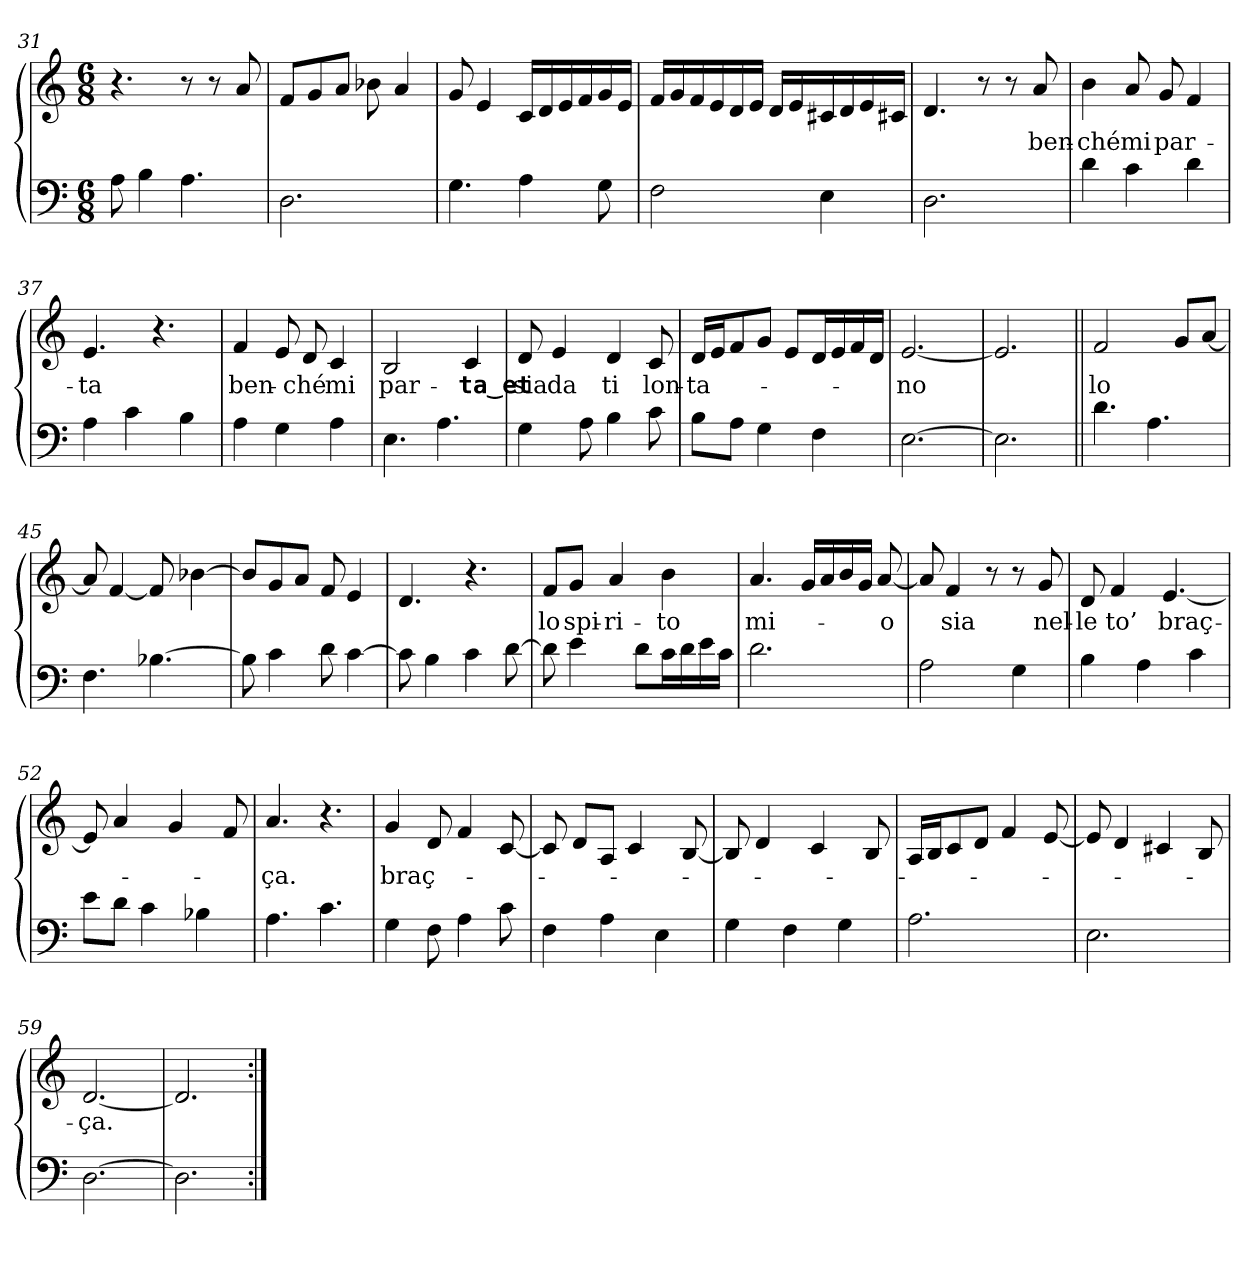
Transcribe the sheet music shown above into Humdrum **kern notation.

**kern	**kern	**text
*part2	*part1	*part1
*staff2	*staff1	*staff1
*clefF4	*clefG2	*
*k[]	*k[]	*
*C:	*C:	*
*M6/8	*M6/8	*
=31	=31	=31
8A\	4.r	.
4B\	.	.
4.A\	8r	.
.	8r	.
.	8a/	.
=32	=32	=32
2.D\	8f/L	.
.	8g/	.
.	8a/J	.
.	8b-X\	.
.	4a/	.
=33	=33	=33
4.G\	8g/	.
.	4e/	.
4A\	16c/LL	.
.	16d/	.
.	16e/	.
.	16f/	.
8G\	16g/	.
.	16e/JJ	.
!!LO:LB:g=z
=34	=34	=34
2F\	16f/LL	.
.	16g/	.
.	16f/	.
.	16e/	.
.	16d/	.
.	16e/JJ	.
.	16d/LL	.
.	16e/	.
4E\	16c#X/	.
.	16d/	.
.	16e/	.
.	16c#X/JJ	.
=35	=35	=35
2.D\	4.d/	.
.	8r	.
.	8r	.
!	!	!LO:LY:b
.	8a/	-ben-
=36	=36	=36
!	!	!LO:LY:b
4d\	4b\	-ché
!	!	!LO:LY:b
4c\	8a/	mi
!	!	!LO:LY:b
.	8g/	par-
4d\	4f/	.
=37	=37	=37
!	!	!LO:LY:b
4A\	4.e/	-ta
4c\	.	.
.	4.r	.
4B\	.	.
=38	=38	=38
!	!	!LO:LY:b
4A\	4f/	ben-
4G\	8e/	.
!	!	!LO:LY:b
.	8d/	-ché
!	!	!LO:LY:b
4A\	4c/	mi
=39	=39	=39
!	!	!LO:LY:b
4.E\	2B/	par-
4.A\	.	.
!	!	!LO:LY:b
.	4c/	-ta‿et
!!LO:LB:g=z
=40	=40	=40
!	!	!LO:LY:b
4G\	8d/	sia
!	!	!LO:LY:b
.	4e/	da
8A\	.	.
!	!	!LO:LY:b
4B\	4d/	ti
!	!	!LO:LY:b
8c\	8c/	lon-
=41	=41	=41
!	!	!LO:LY:b
8B\L	16d/LL	-ta-
.	16e/J	.
8A\J	8f/	.
4G\	8g/J	.
.	8e/L	.
4F\	16d/L	.
.	16e/	.
.	16f/	.
.	16d/JJ	.
=42	=42	=42
!	!	!LO:LY:b
[2.E\	[2.e/	-no
=43	=43	=43
2.E\]	2.e<</]	.
=44||	=44||	=44||
!	!	!LO:LY:b
4.d\	2f/	lo
4.A\	.	.
.	8g/L	.
.	[8a/J	.
=45	=45	=45
4.F\	8a/]	.
.	[4f/	.
[4.B-X\	8f/]	.
.	[4b-X\	.
=46	=46	=46
8B-\]	8b-/L]	.
4c\	8g/	.
.	8a/J	.
8d\	8f/	.
[4c\	4e/	.
!!LO:LB:g=z
=47	=47	=47
8c\]	4.d/	.
4B\	.	.
4c\	4.r	.
[8d\	.	.
=48	=48	=48
!	!	!LO:LY:b
8d\]	8f/L	lo
!	!	!LO:LY:b
4e\	8g/J	spi-
!	!	!LO:LY:b
.	4a/	-ri-
8d\L	.	.
!	!	!LO:LY:b
16c\L	4b\	-to
16d\	.	.
16e\	.	.
16c\JJ	.	.
=49	=49	=49
!	!	!LO:LY:b
2.d\	4.a/	mi-
.	16g/LL	.
.	16a/	.
.	16b/	.
.	16g/JJ	.
!	!	!LO:LY:b
.	[8a/	-o
=50	=50	=50
2A\	8a/]	.
!	!	!LO:LY:b
.	4f/	sia
.	8r	.
4G\	8r	.
!	!	!LO:LY:b
.	8g/	nel-
=51	=51	=51
!	!	!LO:LY:b
4B\	8d/	-le
!	!	!LO:LY:b
.	4f/	to’
4A\	.	.
!	!	!LO:LY:b
.	[4.e/	braç-
4c\	.	.
=52	=52	=52
8e\L	8e/]	.
8d\J	4a/	.
4c\	.	.
.	4g/	.
4B-X\	.	.
.	8f/	.
!!LO:LB:g=z
=53	=53	=53
!	!	!LO:LY:b
4.A\	4.a/	-ça.
4.c\	4.r	.
=54	=54	=54
!	!	!LO:LY:b
4G\	4g/	braç-
8F\	8d/	.
4A\	4f/	.
8c\	[8c/	.
=55	=55	=55
4F\	8c/]	.
.	8d/L	.
4A\	8A/J	.
.	4c/	.
4E\	.	.
.	[8B/	.
=56	=56	=56
4G\	8B/]	.
.	4d/	.
4F\	.	.
.	4c/	.
4G\	.	.
.	8B/	.
=57	=57	=57
2.A\	16A/LL	.
.	16B/J	.
.	8c/	.
.	8d/J	.
.	4f/	.
.	[8e/	.
=58	=58	=58
2.E\	8e/]	.
.	4d/	.
.	4c#X/	.
.	8B/	.
=59	=59	=59
!	!	!LO:LY:b
[2.D\	[2.d/	-ça.
=60	=60	=60
2.D<<\]	2.d/]	.
=:|!	=:|!	=:|!
*-	*-	*-
